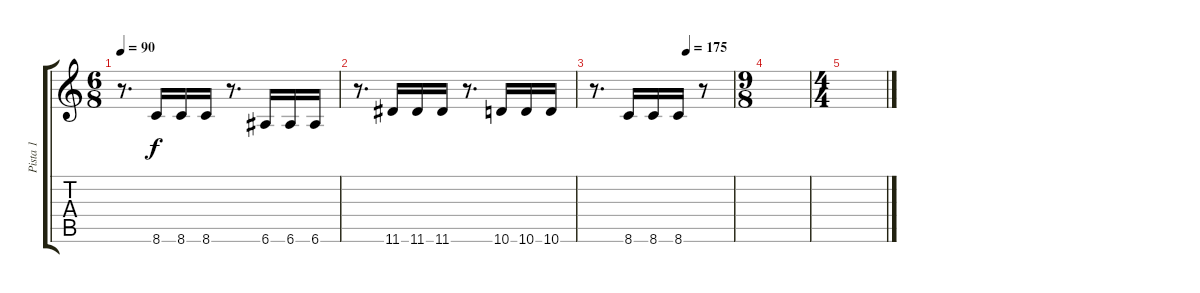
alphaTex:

\track ("Pista 1" "Pista 1") {instrument distortionguitar}
\staff {score tabs}
\tuning (E4 B3 G3 D3 A2 E2) {hide}
\ts (6 8)
\tempo 90
\clef g2
\ks c
r.8{d dy f} 8.6.16 8.6.16 8.6.16 r.8{d} 6.6.16 6.6.16 6.6.16 |
r.8{d} 11.6.16 11.6.16 11.6.16 r.8{d} 10.6.16 10.6.16 10.6.16 |
\tempo (175 0.6666666666666666)
r.8{d} 8.6.16 8.6.16 8.6.16 r.8 |
\ts (9 8)
|
\ts (4 4)
